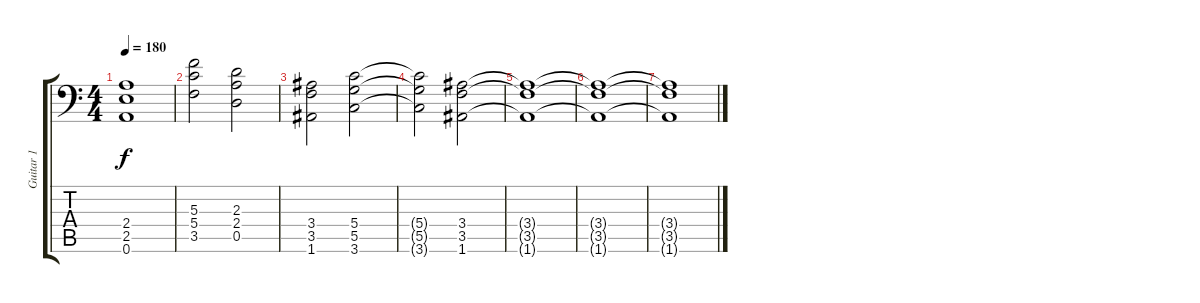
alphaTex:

\track ("Guitar 1" "Guitar 1") {instrument overdrivenguitar}
\staff {score tabs}
\tuning (A3 E3 C3 G2 D2 A1) {hide}
\ts (4 4)
\tempo 180
\clef f4
\ks c
(2.4 2.5 0.6).1{dy f} |
(5.3 5.4 3.5).2 (2.3 2.4 0.5).2 |
(3.4 3.5 1.6).2 (5.4 5.5 3.6).2 |
(5.4{t} 5.5{t} 3.6{t}).2{volume 0} (3.4 3.5 1.6).2 |
(3.4{t} 3.5{t} 1.6{t}).1 |
(3.4{t} 3.5{t} 1.6{t}).1 |
(3.4{t} 3.5{t} 1.6{t}).1
